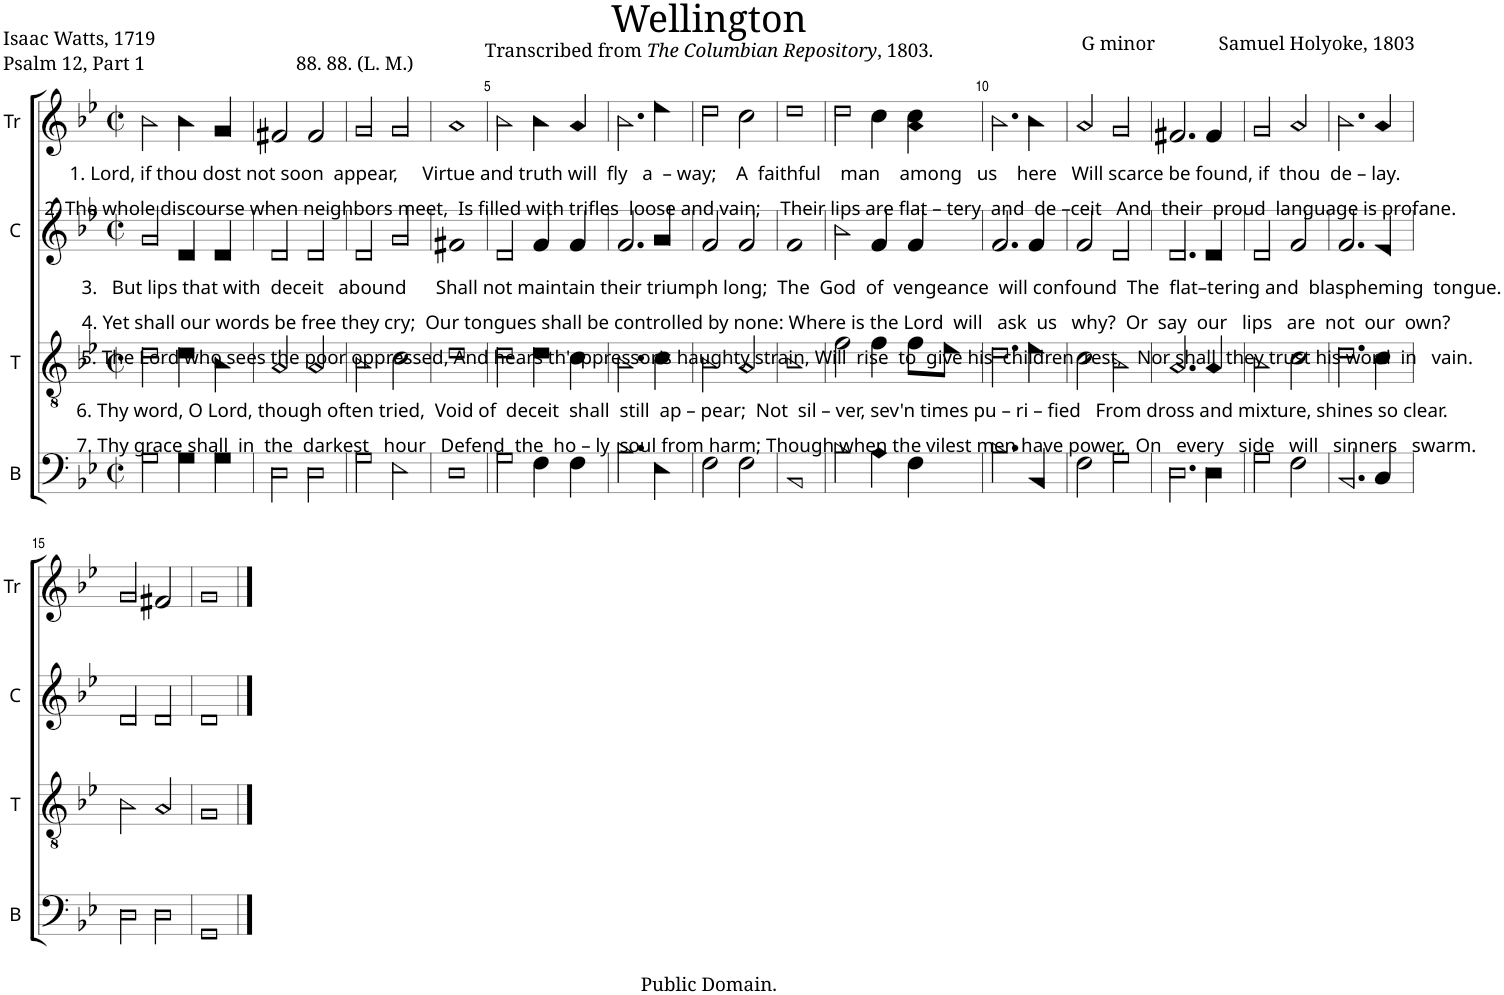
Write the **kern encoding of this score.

**kern	**kern	**kern	**kern
*part4	*part3	*part2	*part1
*staff4	*staff3	*staff2	*staff1
*I"B	*I"T	*I"C	*I"Tr
*I'B	*I'T	*I'C	*I'Tr
*clefF4	*clefGv2	*clefG2	*clefG2
*k[b-e-]	*k[b-e-]	*k[b-e-]	*k[b-e-]
*M2/2	*M2/2	*M2/2	*M2/2
*met(c|)	*met(c|)	*met(c|)	*met(c|)
=1	=1	=1	=1
!	!	!	!LO:TX:b:t=1. Lord, if thou dost not soon  appear,     Virtue and truth will  fly   a  – way;    A  faithful    man    among   us    here   Will scarce be found, if  thou  de – lay.
!	!	!	!LO:TX:b:t=2. The whole discourse when neighbors meet,  Is filled with trifles  loose and vain;    Their lips are flat – tery  and  de –ceit   And  their  proud  language is profane.
!	!	!LO:TX:b:t=3.   But lips that with  deceit   abound      Shall not maintain their triumph long;  The  God  of  vengeance  will confound  The  flat–tering and  blaspheming  tongue.	!
!	!	!LO:TX:b:t=4. Yet shall our words be free they cry;  Our tongues shall be controlled by none&colon; Where is the Lord  will   ask  us   why?  Or  say  our   lips   are  not  our  own?	!
!	!	!LO:TX:b:t=5. The Lord who sees the poor oppressed, And hears th'oppressor's haughty strain, Will  rise  to  give his  children  rest,   Nor shall  they trust his word  in   vain.	!
!	!LO:TX:b:t=6. Thy word, O Lord, though often tried,  Void of  deceit  shall  still  ap – pear;  Not  sil – ver, sev'n times pu – ri – fied   From dross and mixture, shines so clear.	!	!
!	!LO:TX:b:t=7. Thy grace shall  in  the  darkest   hour   Defend  the  ho – ly  soul from harm; Though when the vilest men have power,  On   every   side   will   sinners   swarm.	!	!
2G!\	2d!\	2g!/	2b-!\
4G!\	4d!\	4d!/	4b-!\
4G!\	4B-!\	4d!/	4g!/
=2	=2	=2	=2
2D!\	2A!/	2d!/	2f#X!/
2D!\	2A!/	2d!/	2f#!/
=3	=3	=3	=3
2G!\	2B-!\	2d!/	2g!/
2E-!\	2c!\	2g!/	2g!/
=4	=4	=4	=4
1D!	1d!	1f#X!	1a!
=5	=5	=5	=5
2G!\	2d!\	2d!/	2b-!\
4F!\	4d!\	4f!/	4b-!\
4F!\	4c!\	4f!/	4a!/
=6	=6	=6	=6
2.B-!\	2.B-!\	2.f!/	2.b-!\
4E-!\	4c!\	4g!/	4ee-!\
=7	=7	=7	=7
2F!\	2B-!\	2f!/	2dd!\
2F!\	2A!/	2f!/	2cc!\
=8	=8	=8	=8
1BB-!	1B-!	1f!	1dd!
=9	=9	=9	=9
2B-!\	2f!\	2b-!\	2dd!\
4A!\	4f!\	4f!/	4cc!\
4F!\	8f!\L	4f!/	4a!\ 4cc!\
.	8e-!\J	.	.
=10	=10	=10	=10
2.B-!\	2.d!\	2.f!/	2.b-!\
4BB-!/	4e-!\	4f!/	4b-!\
=11	=11	=11	=11
2F!\	2c!\	2f!/	2a!/
2G!\	2B-!\	2d!/	2g!/
=12	=12	=12	=12
2.D!\	2.A!/	2.d!/	2.f#X!/
4D!\	4A!/	4d!/	4f#!/
=13	=13	=13	=13
2G!\	2B-!\	2d!/	2g!/
2F!\	2c!\	2f!/	2a!/
=14	=14	=14	=14
2.BB-!/	2.d!\	2.f!/	2.b-!\
4C!/	4c!\	4e-!/	4a!/
!!LO:LB:g=z
=15	=15	=15	=15
2D!\	2B-!\	2d!/	2g!/
2D!\	2A!/	2d!/	2f#X!/
=16	=16	=16	=16
1GG!	1G!	1d!	1g!
==	==	==	==
*-	*-	*-	*-
